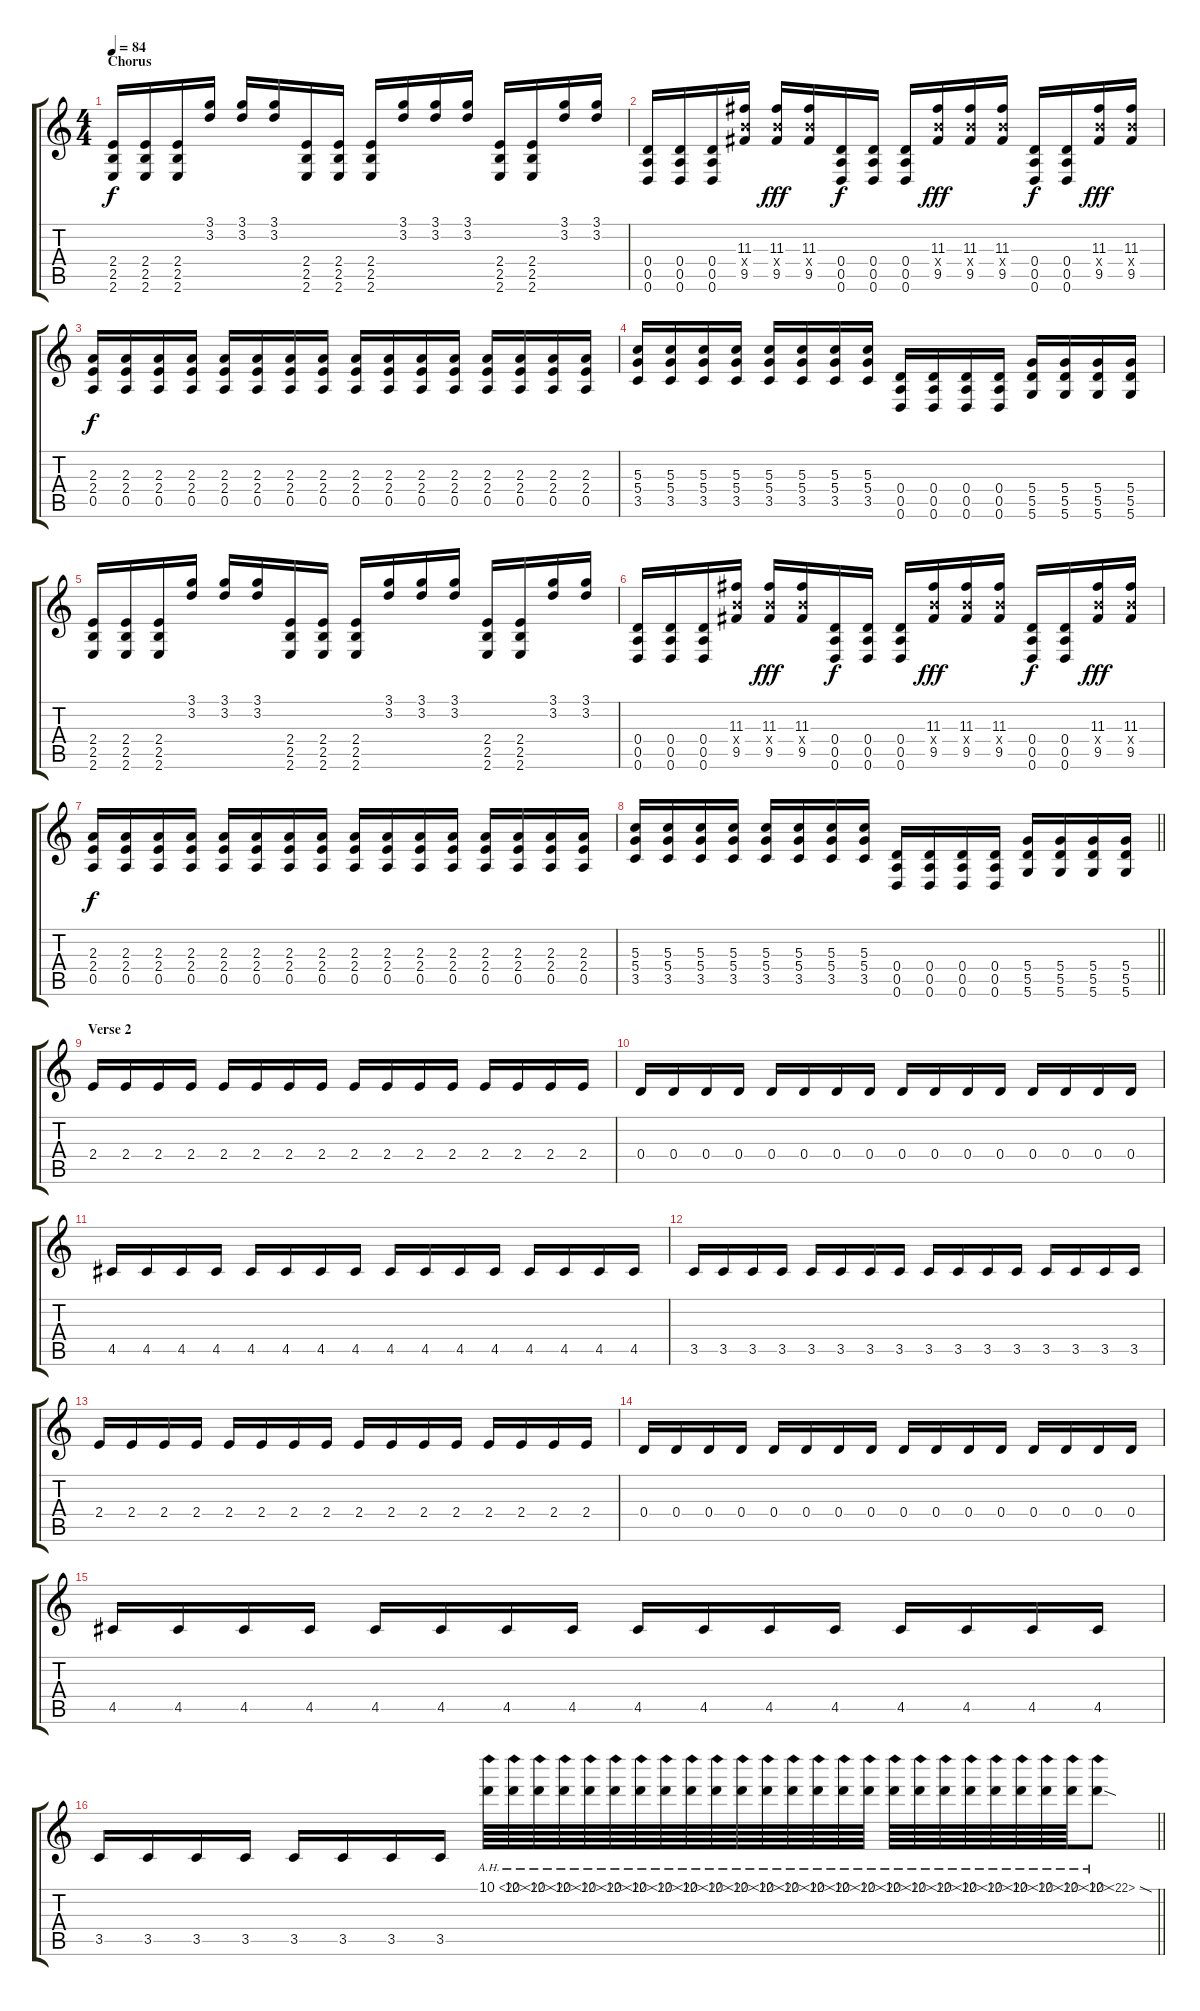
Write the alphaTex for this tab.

\track "" {instrument distortionguitar}
\staff {score tabs}
\tuning (E4 B3 G3 D3 A2 D2) {hide}
\ts (4 4)
\section ("" "Chorus")
\tempo 84
\clef g2
\ks c
(2.4 2.5 2.6).16{dy f} (2.4 2.5 2.6).16 (2.4 2.5 2.6).16 (3.1 3.2).16 (3.1 3.2).16 (3.1 3.2).16 (2.4 2.5 2.6).16 (2.4 2.5 2.6).16 (2.4 2.5 2.6).16 (3.1 3.2).16 (3.1 3.2).16 (3.1 3.2).16 (2.4 2.5 2.6).16 (2.4 2.5 2.6).16 (3.1 3.2).16 (3.1 3.2).16 |
(0.4 0.5 0.6).16 (0.4 0.5 0.6).16 (0.4 0.5 0.6).16 (11.3 9.4{x} 9.5).16 (11.3 9.4{x} 9.5).16{dy fff} (11.3 9.4{x} 9.5).16 (0.4 0.5 0.6).16{dy f} (0.4 0.5 0.6).16 (0.4 0.5 0.6).16 (11.3 9.4{x} 9.5).16{dy fff} (11.3 9.4{x} 9.5).16 (11.3 9.4{x} 9.5).16 (0.4 0.5 0.6).16{dy f} (0.4 0.5 0.6).16 (11.3 9.4{x} 9.5).16{dy fff} (11.3 9.4{x} 9.5).16 |
(2.3 2.4 0.5).16{dy f} (2.3 2.4 0.5).16 (2.3 2.4 0.5).16 (2.3 2.4 0.5).16 (2.3 2.4 0.5).16 (2.3 2.4 0.5).16 (2.3 2.4 0.5).16 (2.3 2.4 0.5).16 (2.3 2.4 0.5).16 (2.3 2.4 0.5).16 (2.3 2.4 0.5).16 (2.3 2.4 0.5).16 (2.3 2.4 0.5).16 (2.3 2.4 0.5).16 (2.3 2.4 0.5).16 (2.3 2.4 0.5).16 |
(5.3 5.4 3.5).16 (5.3 5.4 3.5).16 (5.3 5.4 3.5).16 (5.3 5.4 3.5).16 (5.3 5.4 3.5).16 (5.3 5.4 3.5).16 (5.3 5.4 3.5).16 (5.3 5.4 3.5).16 (0.4 0.5 0.6).16 (0.4 0.5 0.6).16 (0.4 0.5 0.6).16 (0.4 0.5 0.6).16 (5.4 5.5 5.6).16 (5.4 5.5 5.6).16 (5.4 5.5 5.6).16 (5.4 5.5 5.6).16 |
(2.4 2.5 2.6).16 (2.4 2.5 2.6).16 (2.4 2.5 2.6).16 (3.1 3.2).16 (3.1 3.2).16 (3.1 3.2).16 (2.4 2.5 2.6).16 (2.4 2.5 2.6).16 (2.4 2.5 2.6).16 (3.1 3.2).16 (3.1 3.2).16 (3.1 3.2).16 (2.4 2.5 2.6).16 (2.4 2.5 2.6).16 (3.1 3.2).16 (3.1 3.2).16 |
(0.4 0.5 0.6).16 (0.4 0.5 0.6).16 (0.4 0.5 0.6).16 (11.3 9.4{x} 9.5).16 (11.3 9.4{x} 9.5).16{dy fff} (11.3 9.4{x} 9.5).16 (0.4 0.5 0.6).16{dy f} (0.4 0.5 0.6).16 (0.4 0.5 0.6).16 (11.3 9.4{x} 9.5).16{dy fff} (11.3 9.4{x} 9.5).16 (11.3 9.4{x} 9.5).16 (0.4 0.5 0.6).16{dy f} (0.4 0.5 0.6).16 (11.3 9.4{x} 9.5).16{dy fff} (11.3 9.4{x} 9.5).16 |
(2.3 2.4 0.5).16{dy f} (2.3 2.4 0.5).16 (2.3 2.4 0.5).16 (2.3 2.4 0.5).16 (2.3 2.4 0.5).16 (2.3 2.4 0.5).16 (2.3 2.4 0.5).16 (2.3 2.4 0.5).16 (2.3 2.4 0.5).16 (2.3 2.4 0.5).16 (2.3 2.4 0.5).16 (2.3 2.4 0.5).16 (2.3 2.4 0.5).16 (2.3 2.4 0.5).16 (2.3 2.4 0.5).16 (2.3 2.4 0.5).16 |
\barLineRight lightlight
(5.3 5.4 3.5).16 (5.3 5.4 3.5).16 (5.3 5.4 3.5).16 (5.3 5.4 3.5).16 (5.3 5.4 3.5).16 (5.3 5.4 3.5).16 (5.3 5.4 3.5).16 (5.3 5.4 3.5).16 (0.4 0.5 0.6).16 (0.4 0.5 0.6).16 (0.4 0.5 0.6).16 (0.4 0.5 0.6).16 (5.4 5.5 5.6).16 (5.4 5.5 5.6).16 (5.4 5.5 5.6).16 (5.4 5.5 5.6).16 |
\section ("" "Verse 2")
2.4.16 2.4.16 2.4.16 2.4.16 2.4.16 2.4.16 2.4.16 2.4.16 2.4.16 2.4.16 2.4.16 2.4.16 2.4.16 2.4.16 2.4.16 2.4.16 |
0.4.16 0.4.16 0.4.16 0.4.16 0.4.16 0.4.16 0.4.16 0.4.16 0.4.16 0.4.16 0.4.16 0.4.16 0.4.16 0.4.16 0.4.16 0.4.16 |
4.5.16 4.5.16 4.5.16 4.5.16 4.5.16 4.5.16 4.5.16 4.5.16 4.5.16 4.5.16 4.5.16 4.5.16 4.5.16 4.5.16 4.5.16 4.5.16 |
3.5.16 3.5.16 3.5.16 3.5.16 3.5.16 3.5.16 3.5.16 3.5.16 3.5.16 3.5.16 3.5.16 3.5.16 3.5.16 3.5.16 3.5.16 3.5.16 |
2.4.16 2.4.16 2.4.16 2.4.16 2.4.16 2.4.16 2.4.16 2.4.16 2.4.16 2.4.16 2.4.16 2.4.16 2.4.16 2.4.16 2.4.16 2.4.16 |
0.4.16 0.4.16 0.4.16 0.4.16 0.4.16 0.4.16 0.4.16 0.4.16 0.4.16 0.4.16 0.4.16 0.4.16 0.4.16 0.4.16 0.4.16 0.4.16 |
4.5.16 4.5.16 4.5.16 4.5.16 4.5.16 4.5.16 4.5.16 4.5.16 4.5.16 4.5.16 4.5.16 4.5.16 4.5.16 4.5.16 4.5.16 4.5.16 |
\barLineRight lightlight
3.5.16 3.5.16 3.5.16 3.5.16 3.5.16 3.5.16 3.5.16 3.5.16 10.1{ah 12}.64 10.1{ah 12}.64 10.1{ah 12}.64 10.1{ah 12}.64 10.1{ah 12}.64 10.1{ah 12}.64 10.1{ah 12}.64 10.1{ah 12}.64 10.1{ah 12}.64 10.1{ah 12}.64 10.1{ah 12}.64 10.1{ah 12}.64 10.1{ah 12}.64 10.1{ah 12}.64 10.1{ah 12}.64 10.1{ah 12}.64 10.1{ah 12}.64 10.1{ah 12}.64 10.1{ah 12}.64 10.1{ah 12}.64 10.1{ah 12}.64 10.1{ah 12}.64 10.1{ah 12}.64 10.1{ah 12}.64 10.1{ah 12 sod}.8
